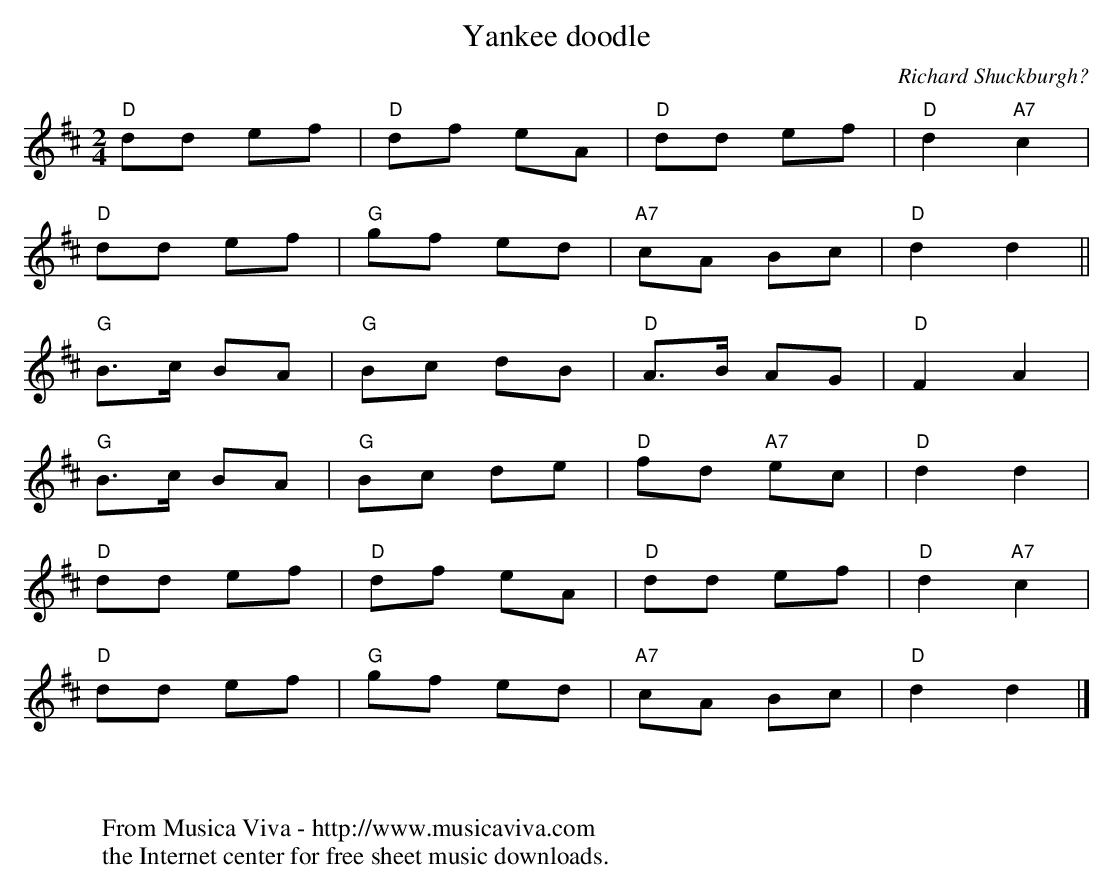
X:1
T:Yankee doodle
C:Richard Shuckburgh?
M:2/4
L:1/8
K:D
"D"dd ef|"D"df eA|"D"dd ef|"D"d2"A7"c2|
"D"dd ef|"G"gf ed|"A7"cA Bc|"D"d2d2||
"G"B>c BA|"G"Bc dB|"D"A>B AG|"D"F2A2|
"G"B>c BA|"G"Bc de|"D"fd "A7"ec|"D"d2d2|
"D"dd ef|"D"df eA|"D"dd ef|"D"d2"A7"c2|
"D"dd ef|"G"gf ed|"A7"cA Bc|"D"d2d2|]
W:
W:
W:  From Musica Viva - http://www.musicaviva.com
W:  the Internet center for free sheet music downloads.
